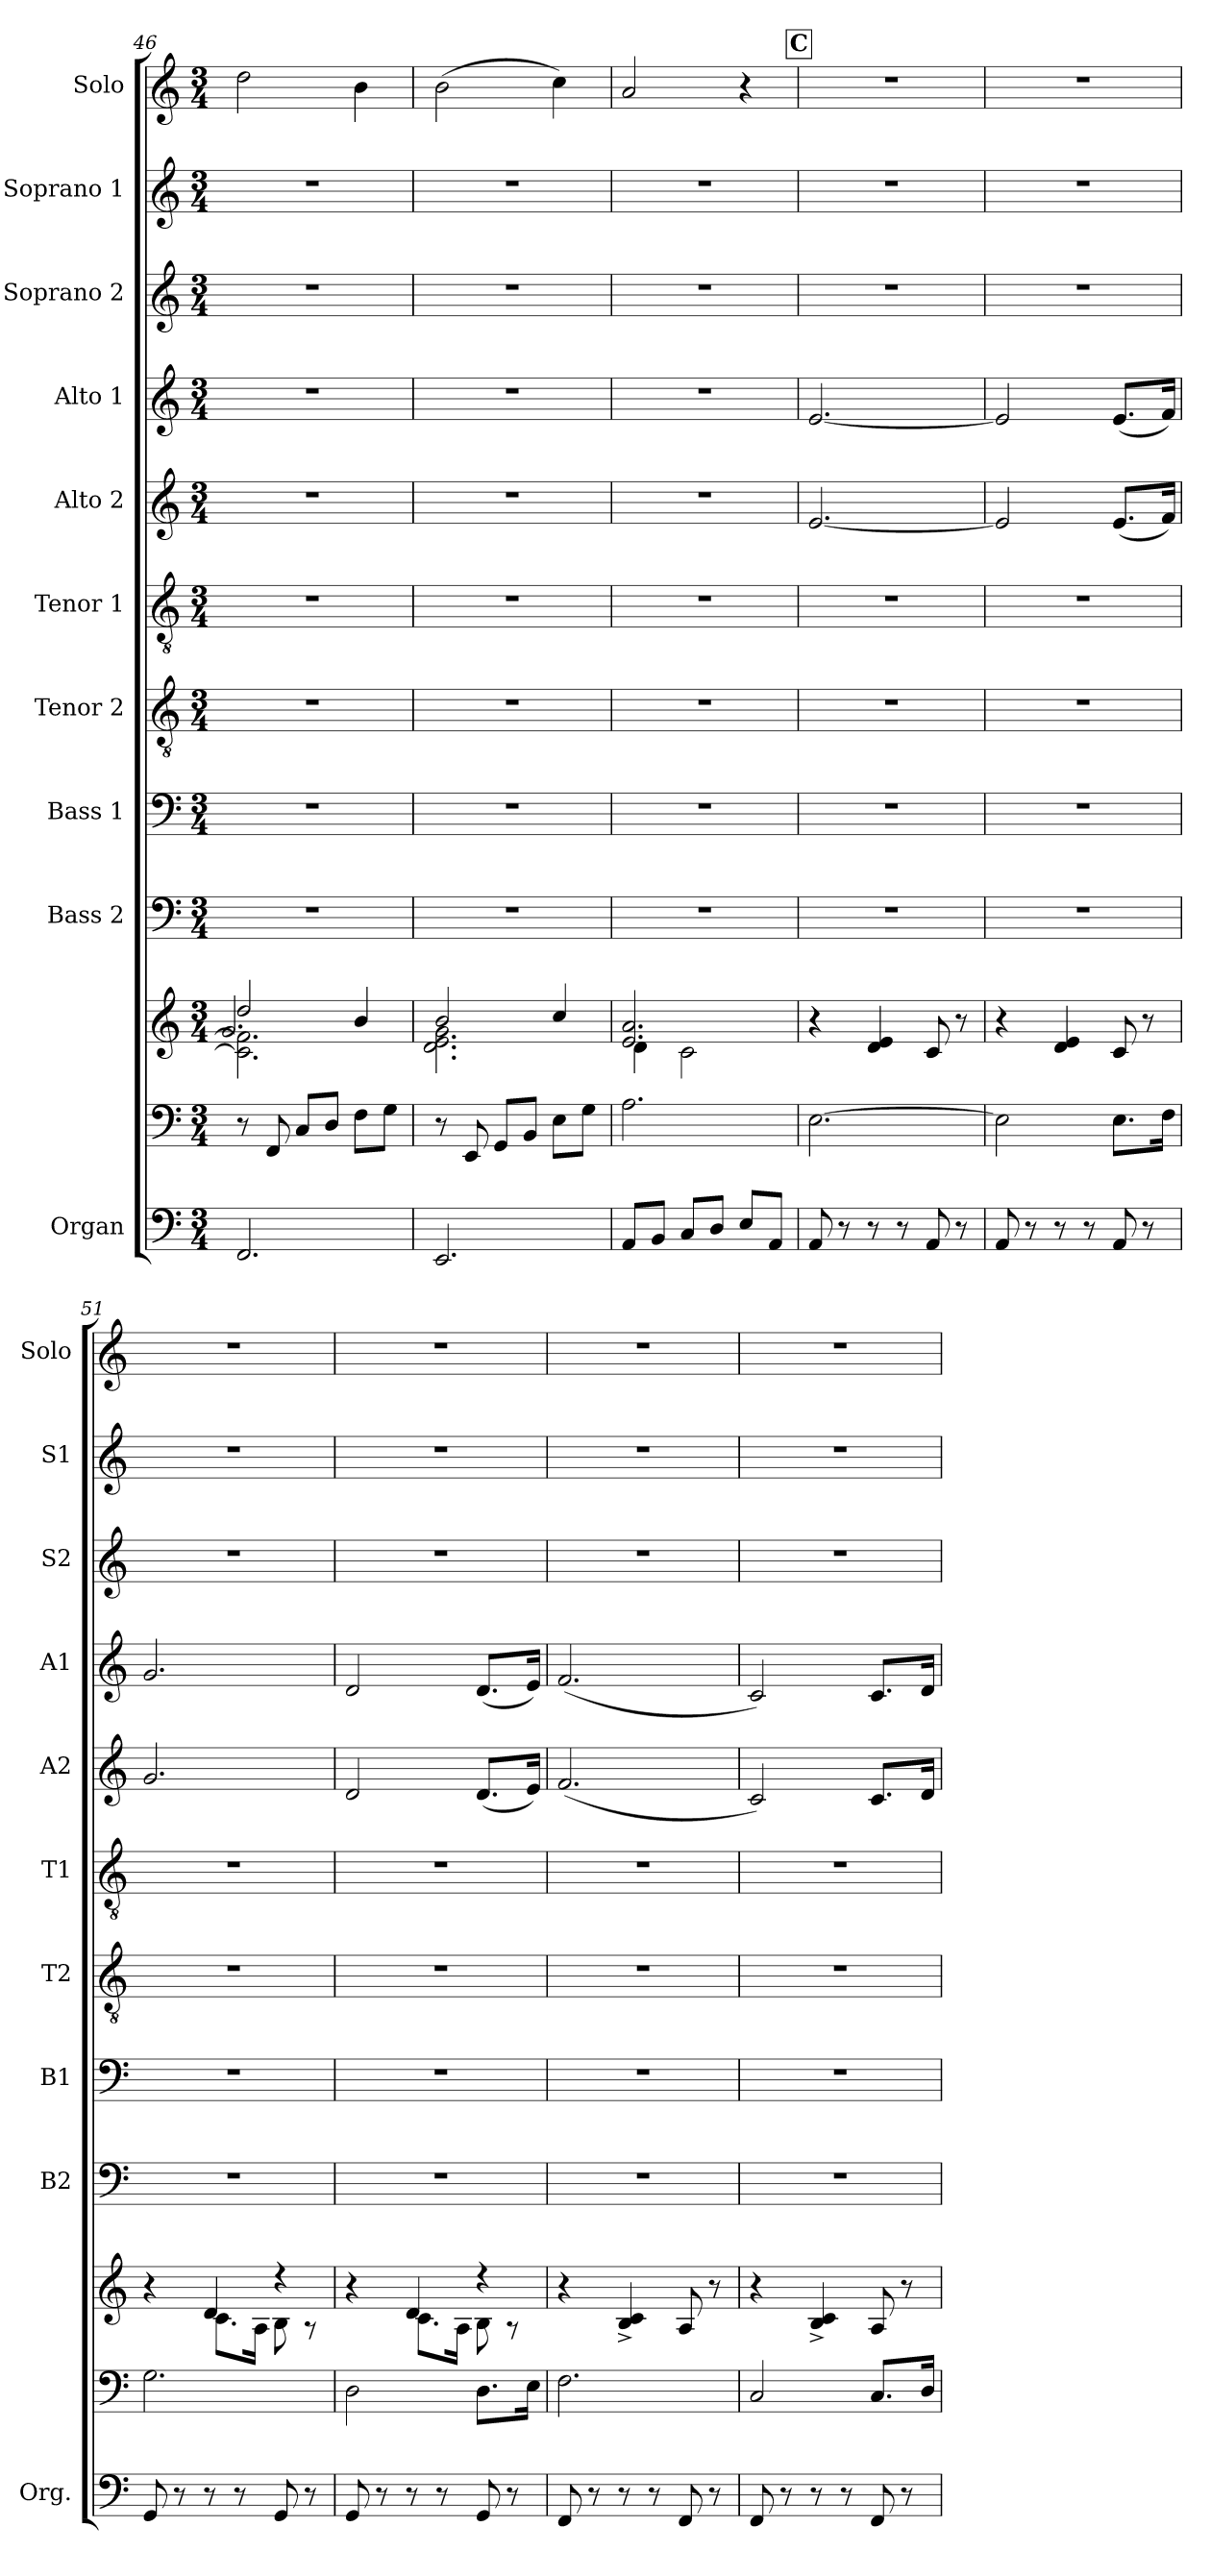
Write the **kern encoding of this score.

**kern	**kern	**kern	**kern	**kern	**kern	**kern	**kern	**kern	**kern	**kern	**kern
*part10	*part10	*part10	*part9	*part8	*part7	*part6	*part5	*part4	*part3	*part2	*part1
*staff12	*staff11	*staff10	*staff9	*staff8	*staff7	*staff6	*staff5	*staff4	*staff3	*staff2	*staff1
*I"Organ	*	*	*I"Bass 2	*I"Bass 1	*I"Tenor 2	*I"Tenor 1	*I"Alto 2	*I"Alto 1	*I"Soprano 2	*I"Soprano 1	*I"Solo
*I'Org.	*	*	*I'B2	*I'B1	*I'T2	*I'T1	*I'A2	*I'A1	*I'S2	*I'S1	*I'Solo
*clefF4	*clefF4	*clefG2	*clefF4	*clefF4	*clefGv2	*clefGv2	*clefG2	*clefG2	*clefG2	*clefG2	*clefG2
*k[]	*k[]	*k[]	*k[]	*k[]	*k[]	*k[]	*k[]	*k[]	*k[]	*k[]	*k[]
*M3/4	*M3/4	*M3/4	*M3/4	*M3/4	*M3/4	*M3/4	*M3/4	*M3/4	*M3/4	*M3/4	*M3/4
=46	=46	=46	=46	=46	=46	=46	=46	=46	=46	=46	=46
*	*	*^	*	*	*	*	*	*	*	*	*
*	*	*	*^	*	*	*	*	*	*	*	*	*
2.FF/	8r	2dd/	2.c\] 2.f\]	2.g/	2.r	2.r	2.r	2.r	2.r	2.r	2.r	2.r	2dd\
.	8FF/	.	.	.	.	.	.	.	.	.	.	.	.
.	8C/L	.	.	.	.	.	.	.	.	.	.	.	.
.	8D/J	.	.	.	.	.	.	.	.	.	.	.	.
.	8F\L	4b/	.	.	.	.	.	.	.	.	.	.	4b\
.	8G\J	.	.	.	.	.	.	.	.	.	.	.	.
*	*	*	*v	*v	*	*	*	*	*	*	*	*	*
=47	=47	=47	=47	=47	=47	=47	=47	=47	=47	=47	=47	=47
2.EE/	8r	2b/	2.d\ 2.e\ 2.g\	2.r	2.r	2.r	2.r	2.r	2.r	2.r	2.r	(>2b\
.	8EE/	.	.	.	.	.	.	.	.	.	.	.
.	8GG/L	.	.	.	.	.	.	.	.	.	.	.
.	8BB/J	.	.	.	.	.	.	.	.	.	.	.
.	8E\L	4cc/	.	.	.	.	.	.	.	.	.	4cc\)
.	8G\J	.	.	.	.	.	.	.	.	.	.	.
=48	=48	=48	=48	=48	=48	=48	=48	=48	=48	=48	=48	=48
8AA/L	2.A\	2.e/ 2.a/	4d\	2.r	2.r	2.r	2.r	2.r	2.r	2.r	2.r	2a/
8BB/J	.	.	.	.	.	.	.	.	.	.	.	.
8C/L	.	.	2c\	.	.	.	.	.	.	.	.	.
8D/J	.	.	.	.	.	.	.	.	.	.	.	.
8E/L	.	.	.	.	.	.	.	.	.	.	.	4r
8AA/J	.	.	.	.	.	.	.	.	.	.	.	.
*	*	*v	*v	*	*	*	*	*	*	*	*	*
!!LO:PB:g=z
!!LO:REH:place=s1:a:B:fs=14:t=C
=49	=49	=49	=49	=49	=49	=49	=49	=49	=49	=49	=49
8AA/	[2.E\	4r	2.r	2.r	2.r	2.r	[2.e/	[2.e/	2.r	2.r	2.r
8r	.	.	.	.	.	.	.	.	.	.	.
8r	.	4d/ 4e/	.	.	.	.	.	.	.	.	.
8r	.	.	.	.	.	.	.	.	.	.	.
8AA/	.	8c/	.	.	.	.	.	.	.	.	.
8r	.	8r	.	.	.	.	.	.	.	.	.
=50	=50	=50	=50	=50	=50	=50	=50	=50	=50	=50	=50
8AA/	2E\]	4r	2.r	2.r	2.r	2.r	2e/]	2e/]	2.r	2.r	2.r
8r	.	.	.	.	.	.	.	.	.	.	.
8r	.	4d/ 4e/	.	.	.	.	.	.	.	.	.
8r	.	.	.	.	.	.	.	.	.	.	.
8AA/	8.E\L	8c/	.	.	.	.	(<8.e/L	(<8.e/L	.	.	.
8r	.	8r	.	.	.	.	.	.	.	.	.
.	16F\Jk	.	.	.	.	.	16f/Jk)	16f/Jk)	.	.	.
=51	=51	=51	=51	=51	=51	=51	=51	=51	=51	=51	=51
*	*	*^	*	*	*	*	*	*	*	*	*
8GG/	2.G\	4r	4ryy	2.r	2.r	2.r	2.r	2.g/	2.g/	2.r	2.r	2.r
8r	.	.	.	.	.	.	.	.	.	.	.	.
8r	.	4d/	8.c\L	.	.	.	.	.	.	.	.	.
8r	.	.	.	.	.	.	.	.	.	.	.	.
.	.	.	16A\Jk	.	.	.	.	.	.	.	.	.
8GG/	.	4r	8B\	.	.	.	.	.	.	.	.	.
8r	.	.	8r	.	.	.	.	.	.	.	.	.
=52	=52	=52	=52	=52	=52	=52	=52	=52	=52	=52	=52	=52
8GG/	2D\	4r	4ryy	2.r	2.r	2.r	2.r	2d/	2d/	2.r	2.r	2.r
8r	.	.	.	.	.	.	.	.	.	.	.	.
8r	.	4d/	8.c\L	.	.	.	.	.	.	.	.	.
8r	.	.	.	.	.	.	.	.	.	.	.	.
.	.	.	16A\Jk	.	.	.	.	.	.	.	.	.
8GG/	8.D\L	4r	8B\	.	.	.	.	(<8.d/L	(<8.d/L	.	.	.
8r	.	.	8r	.	.	.	.	.	.	.	.	.
.	16E\Jk	.	.	.	.	.	.	16e/Jk)	16e/Jk)	.	.	.
*	*	*v	*v	*	*	*	*	*	*	*	*	*
=53	=53	=53	=53	=53	=53	=53	=53	=53	=53	=53	=53
8FF/	2.F\	4r	2.r	2.r	2.r	2.r	(<2.f/	(<2.f/	2.r	2.r	2.r
8r	.	.	.	.	.	.	.	.	.	.	.
8r	.	4B/^ 4c/^	.	.	.	.	.	.	.	.	.
8r	.	.	.	.	.	.	.	.	.	.	.
8FF/	.	8A/	.	.	.	.	.	.	.	.	.
8r	.	8r	.	.	.	.	.	.	.	.	.
!!LO:PB:g=z
=54	=54	=54	=54	=54	=54	=54	=54	=54	=54	=54	=54
8FF/	2C/	4r	2.r	2.r	2.r	2.r	2c/)	2c/)	2.r	2.r	2.r
8r	.	.	.	.	.	.	.	.	.	.	.
8r	.	4B/^ 4c/^	.	.	.	.	.	.	.	.	.
8r	.	.	.	.	.	.	.	.	.	.	.
8FF/	8.C/L	8A/	.	.	.	.	8.c/L	8.c/L	.	.	.
8r	.	8r	.	.	.	.	.	.	.	.	.
.	16D/Jk	.	.	.	.	.	16d/Jk	16d/Jk	.	.	.
=	=	=	=	=	=	=	=	=	=	=	=
*-	*-	*-	*-	*-	*-	*-	*-	*-	*-	*-	*-
